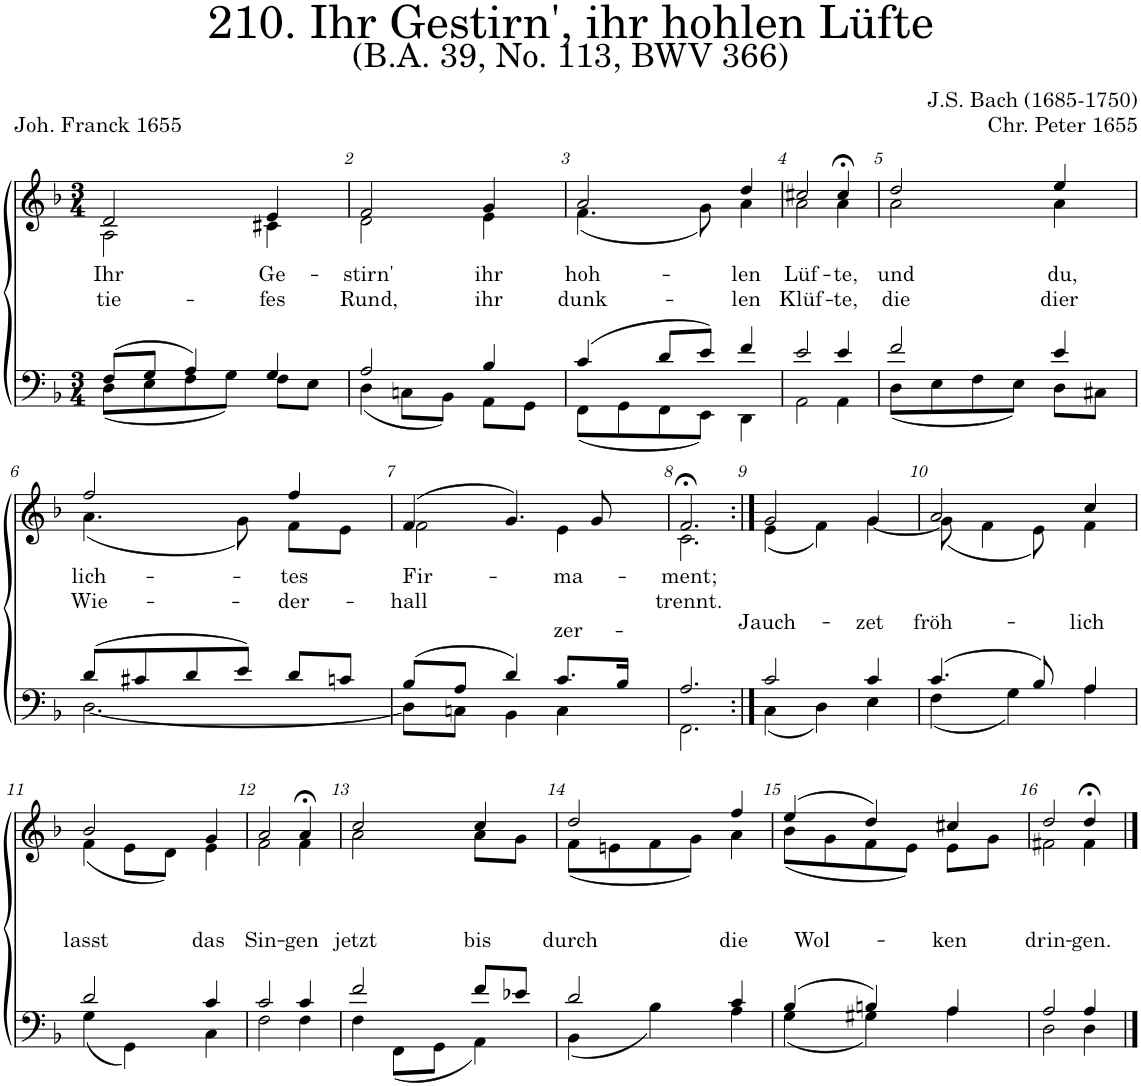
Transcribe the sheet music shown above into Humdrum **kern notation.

**kern	**kern	**text	**text
*part2	*part1	*part1	*part1
*staff2	*staff1	*staff1	*staff1
*I"Tenor/Bass	*I"Soprano/Alto	*	*
*clefF4	*clefG2	*	*
*k[b-]	*k[b-]	*	*
*M3/4	*M3/4	*	*
=1	=1	=1	=1
*^	*	*	*
!	!	!	!LO:LY:b	!LO:LY:b
*	*	*^	*	*
(8F/L	(8D\L	2d/	2A\	Ihr	tie-
8G/J	8E\	.	.	.	.
4A/)	8F\	.	.	.	.
.	8G\J)	.	.	.	.
!	!	!	!	!LO:LY:b	!LO:LY:b
4G/	8F\L	4e/	4c#X\	Ge-	-fes
.	8E\J	.	.	.	.
=2	=2	=2	=2	=2	=2
!	!	!	!	!LO:LY:b	!LO:LY:b
2A/	(4D\	2f;</	2d\	-stirn'	Rund,
.	8Cn\L	.	.	.	.
.	8BB-\J)	.	.	.	.
!	!	!	!	!LO:LY:b	!LO:LY:b
4B-/	8AA\L	4g/	4e\	ihr	ihr
.	8GG\J	.	.	.	.
=3	=3	=3	=3	=3	=3
!	!	!	!	!LO:LY:b	!LO:LY:b
(4c/	(8FF;\L	2a;</	(4.f\	hoh-	dunk-
.	8GG\	.	.	.	.
8d/L	8FF\	.	.	.	.
8e/J)	8EE\J)	.	8g\)	.	.
!	!	!	!	!LO:LY:b	!LO:LY:b
4f/	4DD\	4dd/	4a\	-len	-len
=4	=4	=4	=4	=4	=4
!	!	!	!	!LO:LY:b	!LO:LY:b
2e/	2AA\	2cc#X;</	2a\	Lüf-	Klüf-
!	!	!	!	!LO:LY:b	!LO:LY:b
4e/	4AA\	4cc#;<,/	4a\	-te,	-te,
=5	=5	=5	=5	=5	=5
!	!	!	!	!LO:LY:b	!LO:LY:b
2f/	(8D\L	2dd;</	2a\	und	die
.	8E\	.	.	.	.
.	8F\	.	.	.	.
.	8E\J)	.	.	.	.
!	!	!	!	!LO:LY:b	!LO:LY:b
4e/	8D\L	4ee/	4a\	du,	dier
.	8C#X\J	.	.	.	.
!!LO:LB:g=z	!!
=6	=6	=6	=6	=6	=6
!	!	!	!	!LO:LY:b	!LO:LY:b
(8d/L	[2.D\	2ff;</	(4.a\	lich-	Wie-
8c#X/	.	.	.	.	.
8d/	.	.	.	.	.
8e/J)	.	.	8g\)	.	.
!	!	!	!	!LO:LY:b	!LO:LY:b
8d/L	.	4ff/	8f\L	-tes	-der-
8cn/J	.	.	8e\J	.	.
=7	=7	=7	=7	=7	=7
!	!	!	!	!LO:LY:b	!LO:LY:b
(8B-/L	8D\L]	(4f/	2f\	Fir-	-hall
8A/J	8Cn\J	.	.	.	.
4d/)	4BB-\	4.g/)	.	.	.
8.c/L	4C\	.	4e\	.	.
!	!	!	!	!LO:LY:b	!LO:LY:b
.	.	8g/	.	-ma-	zer-
16B-/Jk	.	.	.	.	.
=8	=8	=8	=8	=8	=8
!	!	!	!	!LO:LY:b	!LO:LY:b
2.A/	2.FF\	2.f;<,/	2.c\	-ment;	-trennt.
=9:|!	=9:|!	=9:|!	=9:|!	=9:|!	=9:|!
!	!	!	!	!	!LO:LY:b
2c/	(4C\	2g/	(4e\	.	Jauch-
.	4D\)	.	4f\)	.	.
!	!	!	!	!	!LO:LY:b
4c/	4E\	4g/	[4g\	.	-zet
=10	=10	=10	=10	=10	=10
!	!	!	!	!	!LO:LY:b
(4.c/	(4F\	2a/	(8g\]	.	fröh-
.	.	.	4f\	.	.
.	4G\)	.	.	.	.
8B-/)	.	.	8e\)	.	.
!	!	!	!	!	!LO:LY:b
4A/	4A\	4cc/	4f\	.	-lich
!!LO:LB:g=z	!!
=11	=11	=11	=11	=11	=11
!	!	!	!	!	!LO:LY:b
2d/	(4G\	2b-/	(4f\	.	lasst
.	4GG\)	.	8e\L	.	.
.	.	.	8d\J)	.	.
!	!	!	!	!	!LO:LY:b
4c/	4C\	4g/	4e\	.	das
=12	=12	=12	=12	=12	=12
!	!	!	!	!	!LO:LY:b
2c/	2F\	2a/	2f\	.	Sin-
!	!	!	!	!	!LO:LY:b
4c/	4F\	4a;<,/	4f\	.	-gen
=13	=13	=13	=13	=13	=13
!	!	!	!	!	!LO:LY:b
2f/	4F\	2cc/	2a\	.	jetzt
.	(8FF\L	.	.	.	.
.	8GG\J	.	.	.	.
!	!	!	!	!	!LO:LY:b
8f/L	4AA\)	4cc/	8a\L	.	bis
8e-X/J	.	.	8g\J	.	.
=14	=14	=14	=14	=14	=14
!	!	!	!	!	!LO:LY:b
2d/	(4BB-\	2dd/	(8f\L	.	durch
.	.	.	8en\	.	.
.	4B-\)	.	8f\	.	.
.	.	.	8g\J)	.	.
!	!	!	!	!	!LO:LY:b
4c/	4A\	4ff/	4a\	.	die
=15	=15	=15	=15	=15	=15
!	!	!	!	!	!LO:LY:b
(4B-/	(4G\	(4ee/	(8b-\L	.	Wol-
.	.	.	8g\	.	.
4Bn/)	4G#X\)	4dd/)	8f\	.	.
.	.	.	8e\J)	.	.
!	!	!	!	!	!LO:LY:b
4A/	4A\	4cc#X/	8e\L	.	-ken
.	.	.	8g\J	.	.
=16	=16	=16	=16	=16	=16
!	!	!	!	!	!LO:LY:b
2A/	2D\	2dd/	2f#X\	.	drin-
!	!	!	!	!	!LO:LY:b
4A/	4D\	4dd;</	4f#\	.	-gen.
*v	*v	*	*	*	*
*	*v	*v	*	*
==	==	==	==
*-	*-	*-	*-
